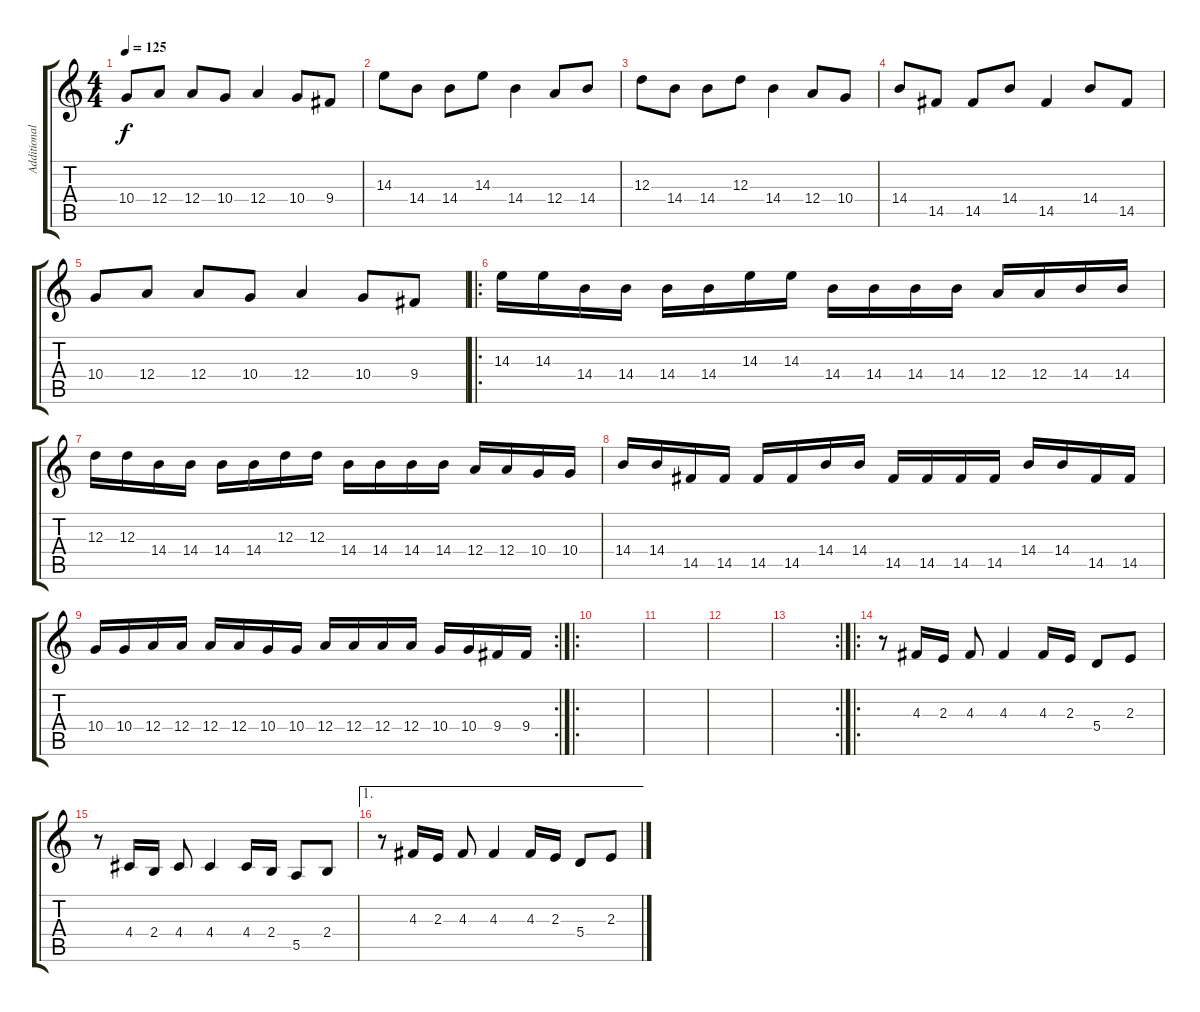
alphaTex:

\track ("Additional guitar" "Additional") {instrument distortionguitar}
\staff {score tabs}
\tuning (B3 Gb3 D3 A2 E2 B1) {hide}
\ts (4 4)
\tempo 125
\clef g2
\ks c
10.4.8{dy f} 12.4.8 12.4.8 10.4.8 12.4.4 10.4.8 9.4.8 |
14.3.8 14.4.8 14.4.8 14.3.8 14.4.4 12.4.8 14.4.8 |
12.3.8 14.4.8 14.4.8 12.3.8 14.4.4 12.4.8 10.4.8 |
14.4.8 14.5.8 14.5.8 14.4.8 14.5.4 14.4.8 14.5.8 |
10.4.8 12.4.8 12.4.8 10.4.8 12.4.4 10.4.8 9.4.8 |
\ro
14.3.16 14.3.16 14.4.16 14.4.16 14.4.16 14.4.16 14.3.16 14.3.16 14.4.16 14.4.16 14.4.16 14.4.16 12.4.16 12.4.16 14.4.16 14.4.16 |
12.3.16 12.3.16 14.4.16 14.4.16 14.4.16 14.4.16 12.3.16 12.3.16 14.4.16 14.4.16 14.4.16 14.4.16 12.4.16 12.4.16 10.4.16 10.4.16 |
14.4.16 14.4.16 14.5.16 14.5.16 14.5.16 14.5.16 14.4.16 14.4.16 14.5.16 14.5.16 14.5.16 14.5.16 14.4.16 14.4.16 14.5.16 14.5.16 |
\rc 2
10.4.16 10.4.16 12.4.16 12.4.16 12.4.16 12.4.16 10.4.16 10.4.16 12.4.16 12.4.16 12.4.16 12.4.16 10.4.16 10.4.16 9.4.16 9.4.16 |
\ro
|
|
|
\rc 2
|
\ro
r.8 4.3.16 2.3.16 4.3.8 4.3.4 4.3.16 2.3.16 5.4.8 2.3.8 |
r.8 4.4.16 2.4.16 4.4.8 4.4.4 4.4.16 2.4.16 5.5.8 2.4.8 |
\ae 1
r.8 4.3.16 2.3.16 4.3.8 4.3.4 4.3.16 2.3.16 5.4.8 2.3.8
